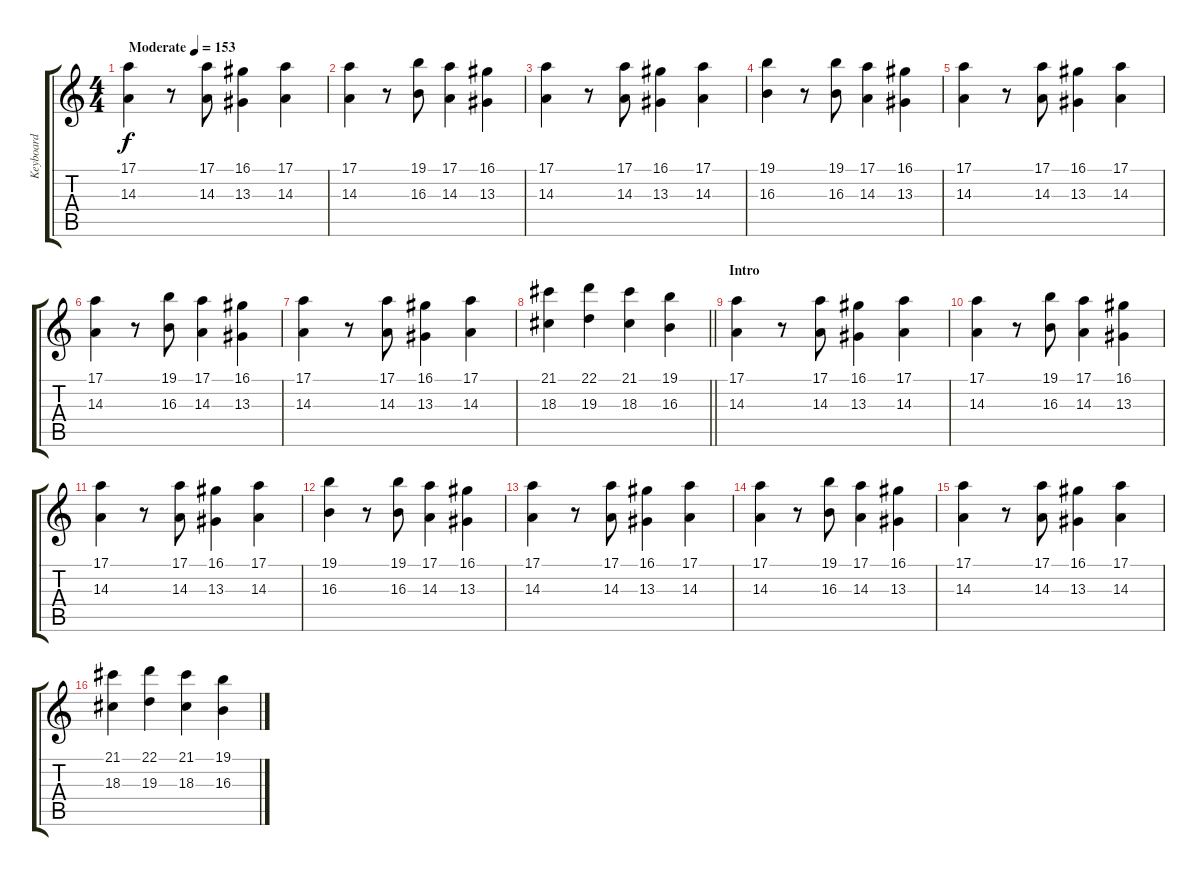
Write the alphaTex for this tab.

\track ("Keyboard" "Keyboard") {instrument stringensemble1}
\staff {score tabs}
\tuning (E4 B3 G3 D3 A2 E2) {hide}
\ts (4 4)
\tempo (153 "Moderate")
\clef g2
\ks c
(17.1 14.3).4{dy f instrument stringensemble1} r.8 (17.1 14.3).8 (16.1 13.3).4 (17.1 14.3).4 |
(17.1 14.3).4 r.8 (19.1 16.3).8 (17.1 14.3).4 (16.1 13.3).4 |
(17.1 14.3).4 r.8 (17.1 14.3).8 (16.1 13.3).4 (17.1 14.3).4 |
(19.1 16.3).4 r.8 (19.1 16.3).8 (17.1 14.3).4 (16.1 13.3).4 |
(17.1 14.3).4 r.8 (17.1 14.3).8 (16.1 13.3).4 (17.1 14.3).4 |
(17.1 14.3).4 r.8 (19.1 16.3).8 (17.1 14.3).4 (16.1 13.3).4 |
(17.1 14.3).4 r.8 (17.1 14.3).8 (16.1 13.3).4 (17.1 14.3).4 |
\barLineRight lightlight
(21.1 18.3).4 (22.1 19.3).4 (21.1 18.3).4 (19.1 16.3).4 |
\section ("" "Intro")
(17.1 14.3).4 r.8 (17.1 14.3).8 (16.1 13.3).4 (17.1 14.3).4 |
(17.1 14.3).4 r.8 (19.1 16.3).8 (17.1 14.3).4 (16.1 13.3).4 |
(17.1 14.3).4 r.8 (17.1 14.3).8 (16.1 13.3).4 (17.1 14.3).4 |
(19.1 16.3).4 r.8 (19.1 16.3).8 (17.1 14.3).4 (16.1 13.3).4 |
(17.1 14.3).4 r.8 (17.1 14.3).8 (16.1 13.3).4 (17.1 14.3).4 |
(17.1 14.3).4 r.8 (19.1 16.3).8 (17.1 14.3).4 (16.1 13.3).4 |
(17.1 14.3).4 r.8 (17.1 14.3).8 (16.1 13.3).4 (17.1 14.3).4 |
(21.1 18.3).4 (22.1 19.3).4 (21.1 18.3).4 (19.1 16.3).4
